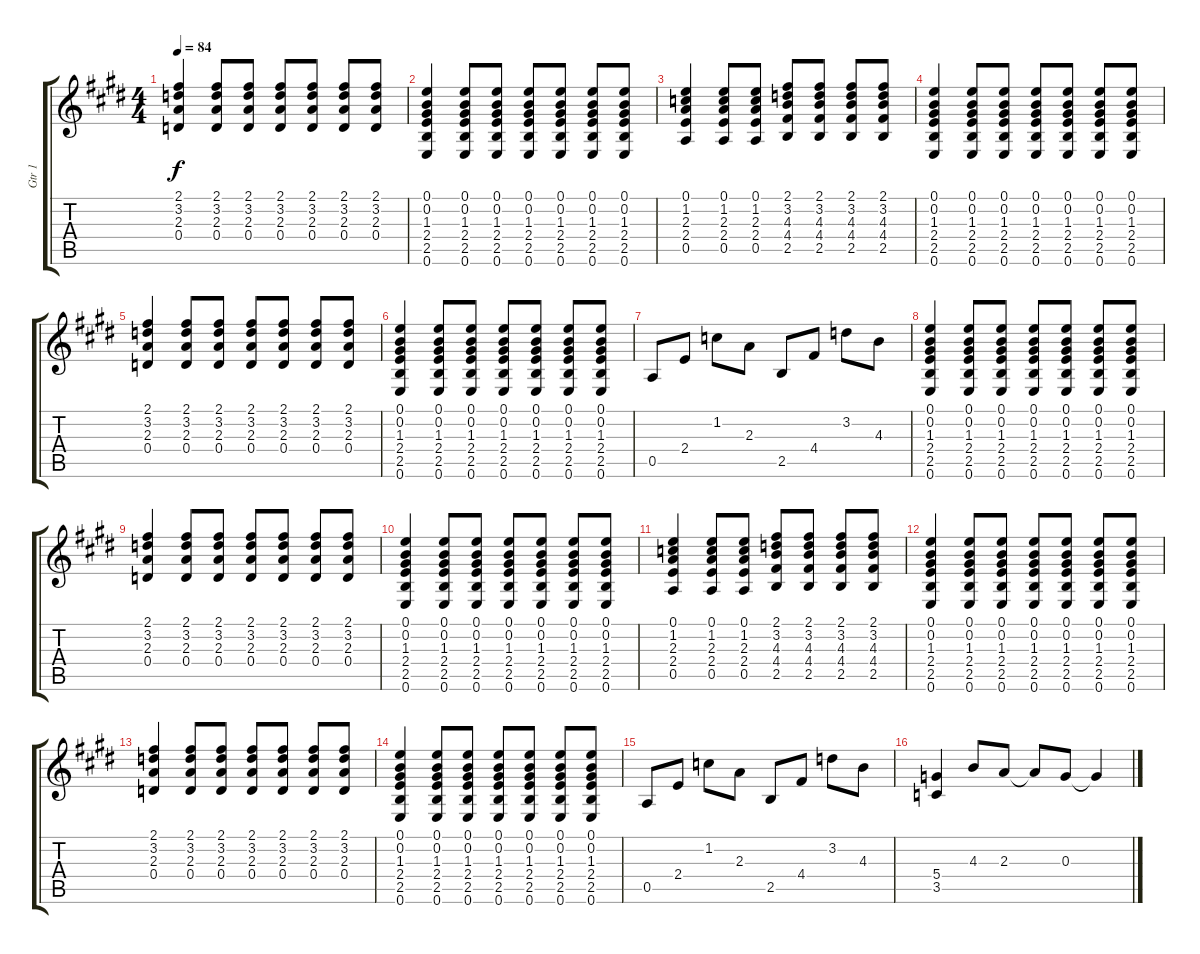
\track ("Gtr 1" "Gtr 1") {instrument acousticguitarsteel}
\staff {score tabs}
\tuning (E4 B3 G3 D3 A2 E2) {hide}
\ts (4 4)
\tempo 84
\clef g2
\ks e
(2.1 3.2 2.3 0.4).4{dy f} (2.1 3.2 2.3 0.4).8 (2.1 3.2 2.3 0.4).8 (2.1 3.2 2.3 0.4).8 (2.1 3.2 2.3 0.4).8 (2.1 3.2 2.3 0.4).8 (2.1 3.2 2.3 0.4).8 |
(0.1 0.2 1.3 2.4 2.5 0.6).4 (0.1 0.2 1.3 2.4 2.5 0.6).8 (0.1 0.2 1.3 2.4 2.5 0.6).8 (0.1 0.2 1.3 2.4 2.5 0.6).8 (0.1 0.2 1.3 2.4 2.5 0.6).8 (0.1 0.2 1.3 2.4 2.5 0.6).8 (0.1 0.2 1.3 2.4 2.5 0.6).8 |
(0.1 1.2 2.3 2.4 0.5).4 (0.1 1.2 2.3 2.4 0.5).8 (0.1 1.2 2.3 2.4 0.5).8 (2.1 3.2 4.3 4.4 2.5).8 (2.1 3.2 4.3 4.4 2.5).8 (2.1 3.2 4.3 4.4 2.5).8 (2.1 3.2 4.3 4.4 2.5).8 |
(0.1 0.2 1.3 2.4 2.5 0.6).4 (0.1 0.2 1.3 2.4 2.5 0.6).8 (0.1 0.2 1.3 2.4 2.5 0.6).8 (0.1 0.2 1.3 2.4 2.5 0.6).8 (0.1 0.2 1.3 2.4 2.5 0.6).8 (0.1 0.2 1.3 2.4 2.5 0.6).8 (0.1 0.2 1.3 2.4 2.5 0.6).8 |
(2.1 3.2 2.3 0.4).4 (2.1 3.2 2.3 0.4).8 (2.1 3.2 2.3 0.4).8 (2.1 3.2 2.3 0.4).8 (2.1 3.2 2.3 0.4).8 (2.1 3.2 2.3 0.4).8 (2.1 3.2 2.3 0.4).8 |
(0.1 0.2 1.3 2.4 2.5 0.6).4 (0.1 0.2 1.3 2.4 2.5 0.6).8 (0.1 0.2 1.3 2.4 2.5 0.6).8 (0.1 0.2 1.3 2.4 2.5 0.6).8 (0.1 0.2 1.3 2.4 2.5 0.6).8 (0.1 0.2 1.3 2.4 2.5 0.6).8 (0.1 0.2 1.3 2.4 2.5 0.6).8 |
0.5.8 2.4.8 1.2.8 2.3.8 2.5.8 4.4.8 3.2.8 4.3.8 |
(0.1 0.2 1.3 2.4 2.5 0.6).4 (0.1 0.2 1.3 2.4 2.5 0.6).8 (0.1 0.2 1.3 2.4 2.5 0.6).8 (0.1 0.2 1.3 2.4 2.5 0.6).8 (0.1 0.2 1.3 2.4 2.5 0.6).8 (0.1 0.2 1.3 2.4 2.5 0.6).8 (0.1 0.2 1.3 2.4 2.5 0.6).8 |
(2.1 3.2 2.3 0.4).4 (2.1 3.2 2.3 0.4).8 (2.1 3.2 2.3 0.4).8 (2.1 3.2 2.3 0.4).8 (2.1 3.2 2.3 0.4).8 (2.1 3.2 2.3 0.4).8 (2.1 3.2 2.3 0.4).8 |
(0.1 0.2 1.3 2.4 2.5 0.6).4 (0.1 0.2 1.3 2.4 2.5 0.6).8 (0.1 0.2 1.3 2.4 2.5 0.6).8 (0.1 0.2 1.3 2.4 2.5 0.6).8 (0.1 0.2 1.3 2.4 2.5 0.6).8 (0.1 0.2 1.3 2.4 2.5 0.6).8 (0.1 0.2 1.3 2.4 2.5 0.6).8 |
(0.1 1.2 2.3 2.4 0.5).4 (0.1 1.2 2.3 2.4 0.5).8 (0.1 1.2 2.3 2.4 0.5).8 (2.1 3.2 4.3 4.4 2.5).8 (2.1 3.2 4.3 4.4 2.5).8 (2.1 3.2 4.3 4.4 2.5).8 (2.1 3.2 4.3 4.4 2.5).8 |
(0.1 0.2 1.3 2.4 2.5 0.6).4 (0.1 0.2 1.3 2.4 2.5 0.6).8 (0.1 0.2 1.3 2.4 2.5 0.6).8 (0.1 0.2 1.3 2.4 2.5 0.6).8 (0.1 0.2 1.3 2.4 2.5 0.6).8 (0.1 0.2 1.3 2.4 2.5 0.6).8 (0.1 0.2 1.3 2.4 2.5 0.6).8 |
(2.1 3.2 2.3 0.4).4 (2.1 3.2 2.3 0.4).8 (2.1 3.2 2.3 0.4).8 (2.1 3.2 2.3 0.4).8 (2.1 3.2 2.3 0.4).8 (2.1 3.2 2.3 0.4).8 (2.1 3.2 2.3 0.4).8 |
(0.1 0.2 1.3 2.4 2.5 0.6).4 (0.1 0.2 1.3 2.4 2.5 0.6).8 (0.1 0.2 1.3 2.4 2.5 0.6).8 (0.1 0.2 1.3 2.4 2.5 0.6).8 (0.1 0.2 1.3 2.4 2.5 0.6).8 (0.1 0.2 1.3 2.4 2.5 0.6).8 (0.1 0.2 1.3 2.4 2.5 0.6).8 |
0.5.8 2.4.8 1.2.8 2.3.8 2.5.8 4.4.8 3.2.8 4.3.8 |
(5.4 3.5).4 4.3.8 2.3.8 2.3{t}.8 0.3.8 0.3{t}.4
